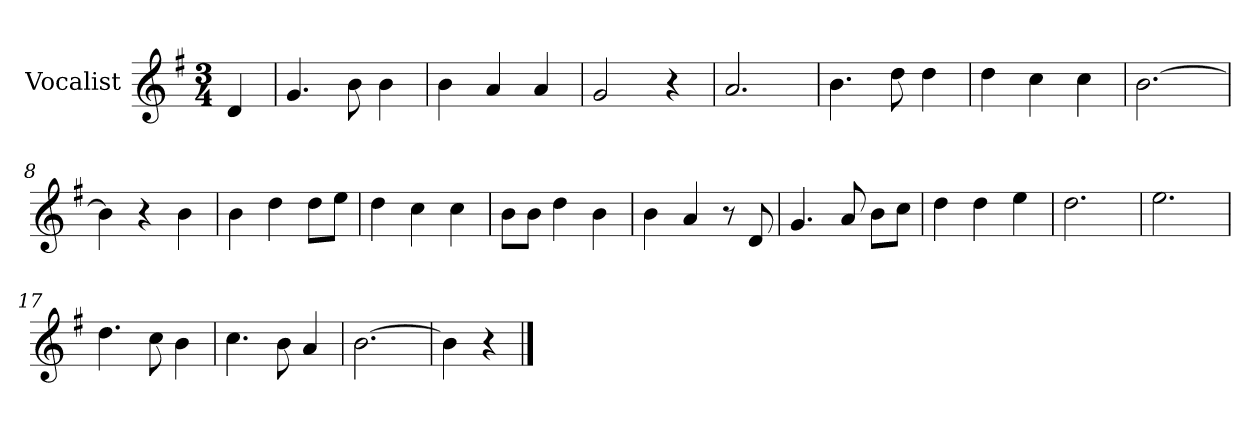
**kern
*part1
*staff1
*I"Vocalist
*k[f#]
*G:
*M3/4
=
4d
=1
4.g
8b
4b
=2
4b
4a
4a
=3
2g
4r
=4
2.a
=5
4.b
8dd
4dd
=6
4dd
4cc
4cc
=7
[2.b
=8
4b]
4r
4b
=9
4b
4dd
8ddL
8eeJ
=10
4dd
4cc
4cc
=11
8bL
8bJ
4dd
4b
=12
4b
4a
8r
8d
=13
4.g
8a
8bL
8ccJ
=14
4dd
4dd
4ee
=15
2.dd
=16
2.ee
=17
4.dd
8cc
4b
=18
4.cc
8b
4a
=19
[2.b
=20
4b]
4r
==
*-
